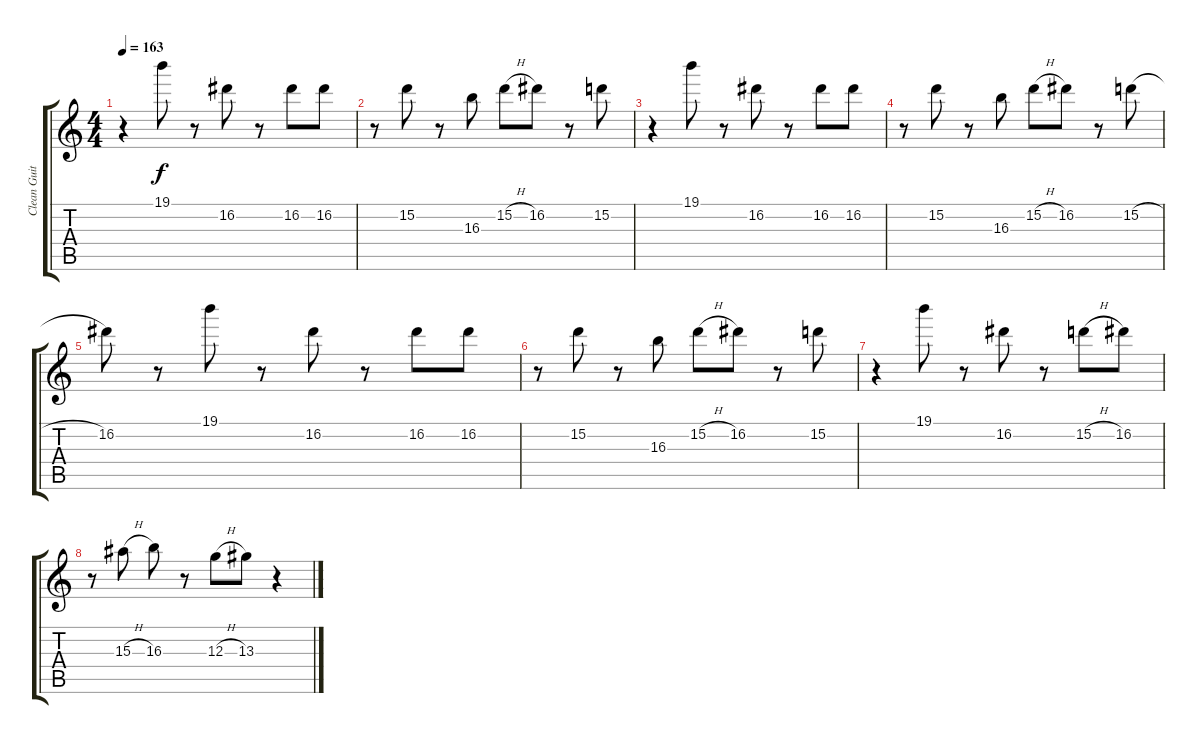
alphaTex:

\track ("Clean Guitar 1" "Clean Guit") {instrument electricguitarclean}
\staff {score tabs}
\tuning (E4 B3 G3 D3 A2 D2) {hide}
\ts (4 4)
\tempo 163
\clef g2
\ks c
r.4{dy f} 19.1.8 r.8 16.2.8 r.8 16.2.8 16.2.8 |
r.8 15.2.8 r.8 16.3.8 15.2{h}.8 16.2.8 r.8 15.2.8 |
r.4 19.1.8 r.8 16.2.8 r.8 16.2.8 16.2.8 |
r.8 15.2.8 r.8 16.3.8 15.2{h}.8 16.2.8 r.8 15.2{h}.8 |
16.2.8 r.8 19.1.8 r.8 16.2.8 r.8 16.2.8 16.2.8 |
r.8 15.2.8 r.8 16.3.8 15.2{h}.8 16.2.8 r.8 15.2.8 |
r.4 19.1.8 r.8 16.2.8 r.8 15.2{h}.8 16.2.8 |
r.8 15.3{h}.8 16.3.8 r.8 12.3{h}.8 13.3.8 r.4
